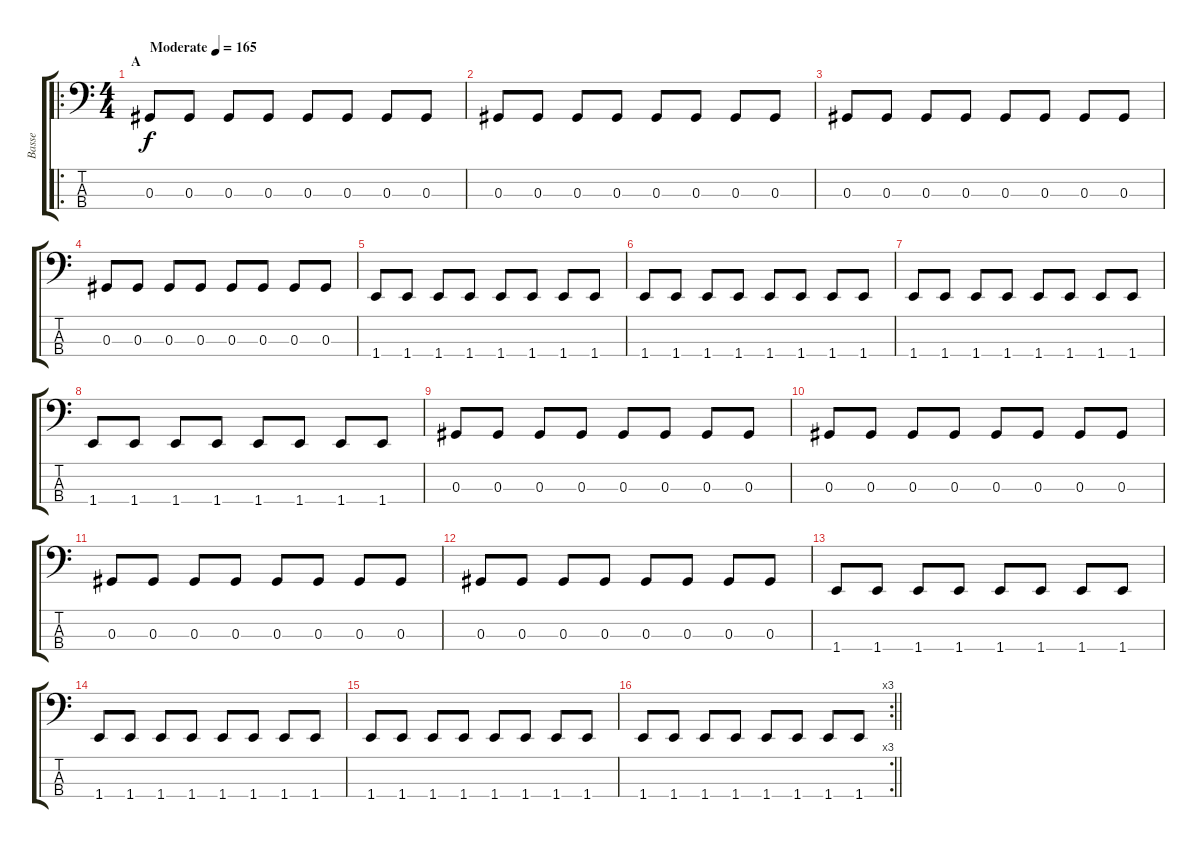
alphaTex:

\track ("Basse" "Basse") {instrument electricbassfinger}
\staff {score tabs}
\tuning (Gb2 Db2 Ab1 Eb1) {hide}
\ro
\ts (4 4)
\section ("" "A")
\tempo (165 "Moderate")
\clef f4
\ks c
0.3.8{dy f instrument electricbassfinger} 0.3.8 0.3.8 0.3.8 0.3.8 0.3.8 0.3.8 0.3.8 |
0.3.8 0.3.8 0.3.8 0.3.8 0.3.8 0.3.8 0.3.8 0.3.8 |
0.3.8 0.3.8 0.3.8 0.3.8 0.3.8 0.3.8 0.3.8 0.3.8 |
0.3.8 0.3.8 0.3.8 0.3.8 0.3.8 0.3.8 0.3.8 0.3.8 |
1.4.8 1.4.8 1.4.8 1.4.8 1.4.8 1.4.8 1.4.8 1.4.8 |
1.4.8 1.4.8 1.4.8 1.4.8 1.4.8 1.4.8 1.4.8 1.4.8 |
1.4.8 1.4.8 1.4.8 1.4.8 1.4.8 1.4.8 1.4.8 1.4.8 |
1.4.8 1.4.8 1.4.8 1.4.8 1.4.8 1.4.8 1.4.8 1.4.8 |
0.3.8 0.3.8 0.3.8 0.3.8 0.3.8 0.3.8 0.3.8 0.3.8 |
0.3.8 0.3.8 0.3.8 0.3.8 0.3.8 0.3.8 0.3.8 0.3.8 |
0.3.8 0.3.8 0.3.8 0.3.8 0.3.8 0.3.8 0.3.8 0.3.8 |
0.3.8 0.3.8 0.3.8 0.3.8 0.3.8 0.3.8 0.3.8 0.3.8 |
1.4.8 1.4.8 1.4.8 1.4.8 1.4.8 1.4.8 1.4.8 1.4.8 |
1.4.8 1.4.8 1.4.8 1.4.8 1.4.8 1.4.8 1.4.8 1.4.8 |
1.4.8 1.4.8 1.4.8 1.4.8 1.4.8 1.4.8 1.4.8 1.4.8 |
\rc 3
\barLineRight lightlight
1.4.8 1.4.8 1.4.8 1.4.8 1.4.8 1.4.8 1.4.8 1.4.8
